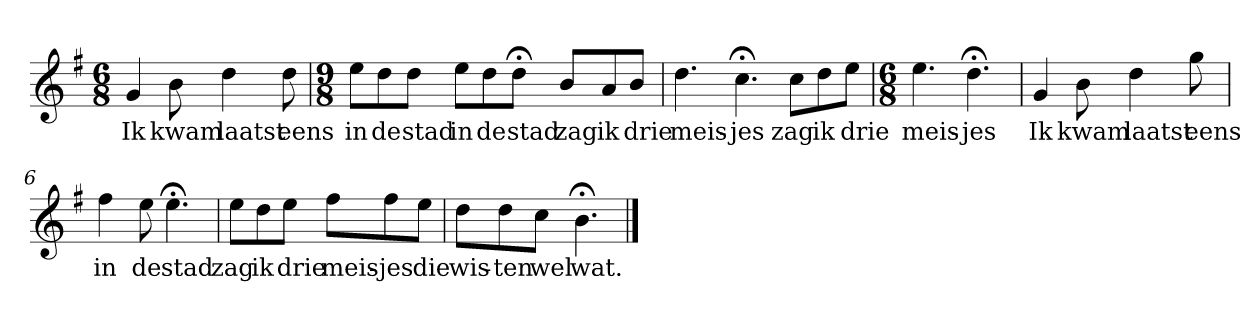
**kern	**text
*part1	*part1
*staff1	*staff1
*k[f#]	*
*G:	*
*M6/8	*
*MM120	*
=1	=1
4g	Ik
8b	kwam
4dd	laatst
8dd	eens
=2	=2
*M9/8	*
8eeL	in
8dd	de
8ddJ	stad
8eeL	in
8dd	de
8dd;<J	stad
8bL	zag
8a	ik
8bJ	drie
=3	=3
4.dd	meis-
4.cc;<	-jes
8ccL	zag
8dd	ik
8eeJ	drie
=4	=4
*M6/8	*
4.ee	meis-
4.dd;<	-jes
=5	=5
4g	Ik
8b	kwam
4dd	laatst
8gg	eens
=6	=6
4ff#	in
8ee	de
4.ee;<	stad
=7	=7
8eeL	zag
8dd	ik
8eeJ	drie
8ff#L	meis-
8ff#	-jes
8eeJ	die
=8	=8
8ddL	wis-
8dd	-ten
8ccJ	wel
4.b;<	wat.
==	==
*-	*-
